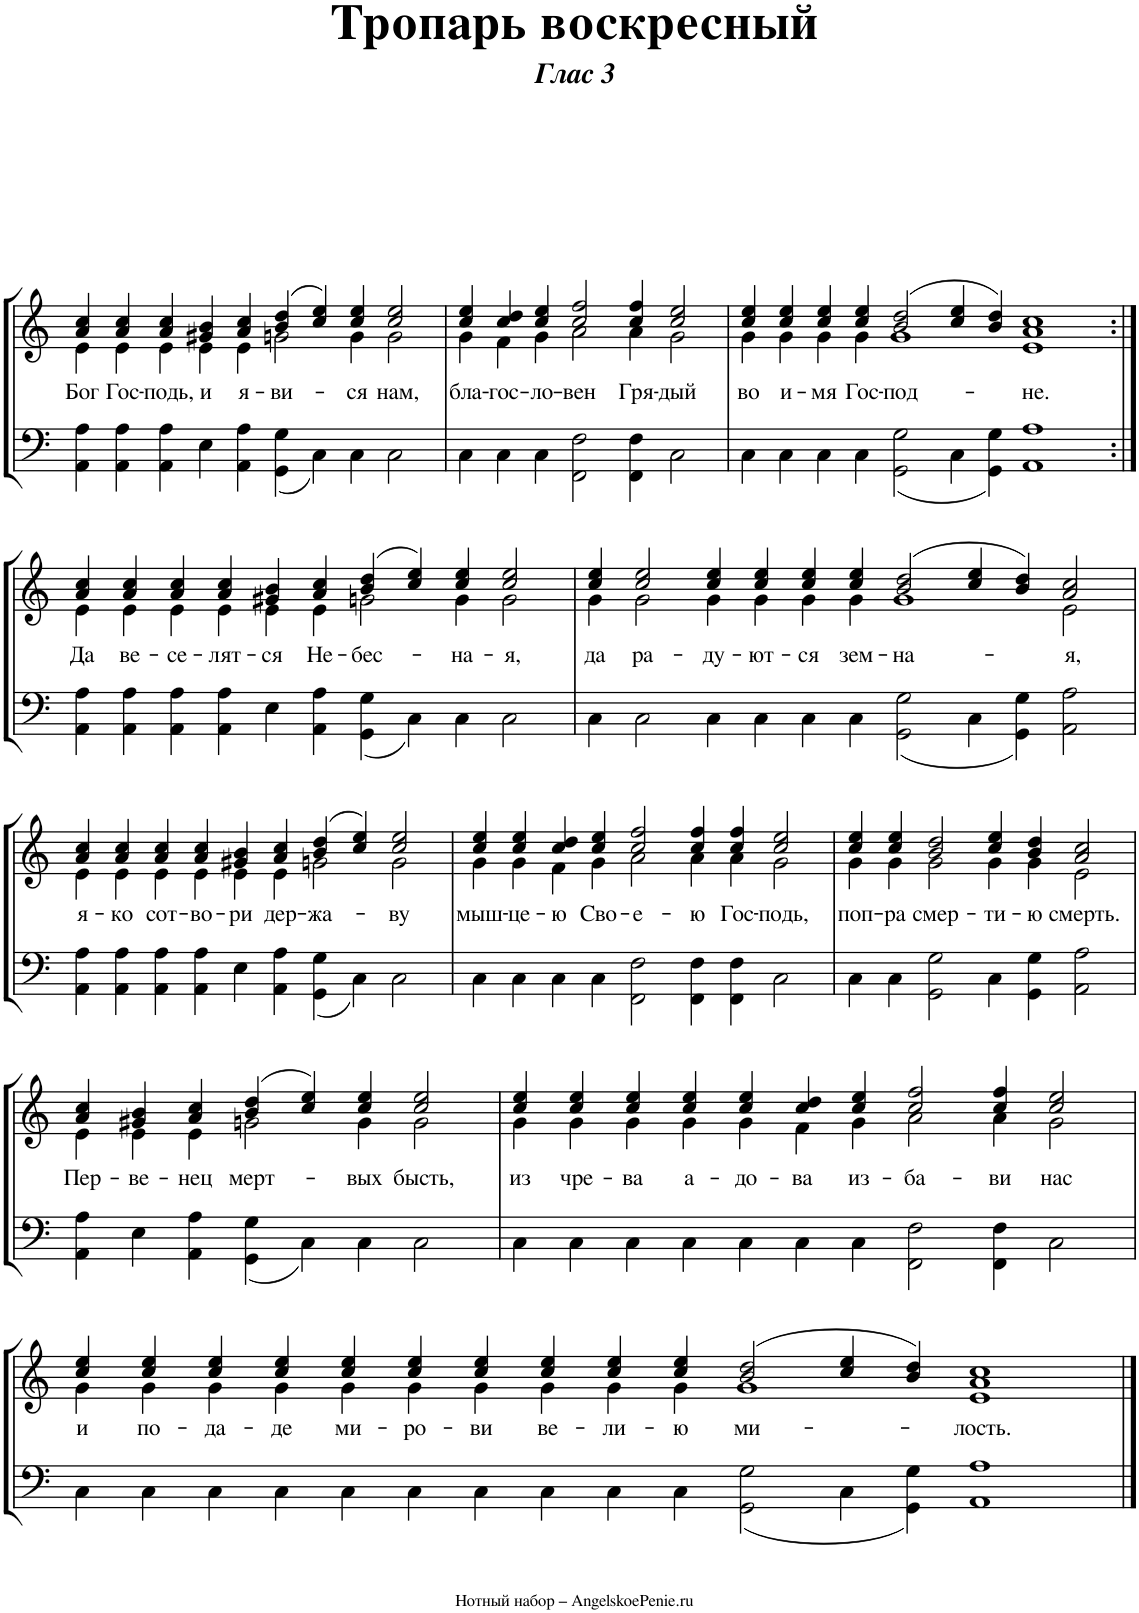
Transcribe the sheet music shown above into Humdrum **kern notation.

**kern	**kern	**text
*part1	*part1	*part1
*staff2	*staff1	*staff1
*I"Piano	*	*
*I'Pno.	*	*
*clefF4	*clefG2	*
*k[]	*k[]	*
*M63/4	*M63/4	*
=1	=1	=1
*^	*^	*
!	!	!	!	!LO:LY:b
000ryy	4AA\ 4A\	4a/ 4cc/	4e\	Бог
!	!	!	!	!LO:LY:b
.	4AA\ 4A\	4a/ 4cc/	4e\	Гос-
!	!	!	!	!LO:LY:b
.	4AA\ 4A\	4a/ 4cc/	4e\	-подь,
!	!	!	!	!LO:LY:b
.	4E\	4g#X/ 4b/	4e\	и
!	!	!	!	!LO:LY:b
.	4AA\ 4A\	4a/ 4cc/	4e\	я-
!	!	!	!	!LO:LY:b
.	4GG\ 4G\	(4b/ 4dd/	2gn\	-ви-
.	4C\	4cc/ 4ee/)	.	.
!	!	!	!	!LO:LY:b
.	4C\	4cc/ 4ee/	4g\	-ся
!	!	!	!	!LO:LY:b
.	2C\	2cc/ 2ee/	2g\	нам,
.	1ryy	000ryy	000ryy	.
.	1ryy	.	.	.
.	1ryy	.	.	.
.	1ryy	.	.	.
.	1ryy	.	.	.
.	1ryy	.	.	.
4%31ryy	.	.	.	.
.	1ryy	.	.	.
.	1ryy	.	.	.
.	1ryy	00ryy	00ryy	.
.	1ryy	.	.	.
.	1ryy	.	.	.
.	1ryy	.	.	.
.	1ryy	1ryy	1ryy	.
.	4ryy	4ryy	4ryy	.
=2	=2	=2	=2	=2
!	!	!	!	!LO:LY:b
000ryy	4C\	4cc/ 4ee/	4g\	бла-
!	!	!	!	!LO:LY:b
.	4C\	4cc/ 4dd/	4f\	-гос-
!	!	!	!	!LO:LY:b
.	4C\	4cc/ 4ee/	4g\	-ло-
!	!	!	!	!LO:LY:b
.	2FF\ 2F\	2cc/ 2ff/	2a\	-вен
!	!	!	!	!LO:LY:b
.	4FF\ 4F\	4cc/ 4ff/	4a\	Гря-
!	!	!	!	!LO:LY:b
.	2C\	2cc/ 2ee/	2g\	-дый
.	1ryy	000ryy	000ryy	.
.	1ryy	.	.	.
.	1ryy	.	.	.
.	1ryy	.	.	.
.	1ryy	.	.	.
.	1ryy	.	.	.
4%31ryy	1ryy	.	.	.
.	1ryy	.	.	.
.	1ryy	00ryy	00ryy	.
.	1ryy	.	.	.
.	4%15ryy	.	.	.
.	.	1..ryy	1..ryy	.
=3	=3	=3	=3	=3
!	!	!	!	!LO:LY:b
000ryy	4C\	4cc/ 4ee/	4g\	во
!	!	!	!	!LO:LY:b
.	4C\	4cc/ 4ee/	4g\	и-
!	!	!	!	!LO:LY:b
.	4C\	4cc/ 4ee/	4g\	-мя
!	!	!	!	!LO:LY:b
.	4C\	4cc/ 4ee/	4g\	Гос-
!	!	!	!	!LO:LY:b
.	2GG\ 2G\	(2b/ 2dd/	1g	-под-
.	4C\	4cc/ 4ee/	.	.
.	4GG\ 4G\	4b/ 4dd/)	.	.
!	!	!	!	!LO:LY:b
.	1AA 1A	1a 1cc	1e	-не.
.	1ryy	000ryy	000ryy	.
.	1ryy	.	.	.
.	1ryy	.	.	.
.	1ryy	.	.	.
.	1ryy	.	.	.
4%31ryy	1ryy	.	.	.
.	1ryy	.	.	.
.	1ryy	.	.	.
.	1ryy	00ryy	00ryy	.
.	4%15ryy	.	.	.
.	.	2.ryy	2.ryy	.
!!LO:LB:g=z	!!
=4:|!	=4:|!	=4:|!	=4:|!	=4:|!
!	!	!	!	!LO:LY:b
000ryy	4AA\ 4A\	4a/ 4cc/	4e\	Да
!	!	!	!	!LO:LY:b
.	4AA\ 4A\	4a/ 4cc/	4e\	ве-
!	!	!	!	!LO:LY:b
.	4AA\ 4A\	4a/ 4cc/	4e\	-се-
!	!	!	!	!LO:LY:b
.	4AA\ 4A\	4a/ 4cc/	4e\	-лят-
!	!	!	!	!LO:LY:b
.	4E\	4g#X/ 4b/	4e\	-ся
!	!	!	!	!LO:LY:b
.	4AA\ 4A\	4a/ 4cc/	4e\	Не-
!	!	!	!	!LO:LY:b
.	4GG\ 4G\	(4b/ 4dd/	2gn\	-бес-
.	4C\	4cc/ 4ee/)	.	.
!	!	!	!	!LO:LY:b
.	4C\	4cc/ 4ee/	4g\	-на-
!	!	!	!	!LO:LY:b
.	2C\	2cc/ 2ee/	2g\	-я,
.	1ryy	000ryy	000ryy	.
.	000.ryy	.	.	.
4%31ryy	.	.	.	.
.	.	00ryy	00ryy	.
.	.	1ryy	1ryy	.
=5	=5	=5	=5	=5
!	!	!	!	!LO:LY:b
000ryy	4C\	4cc/ 4ee/	4g\	да
!	!	!	!	!LO:LY:b
.	2C\	2cc/ 2ee/	2g\	ра-
!	!	!	!	!LO:LY:b
.	4C\	4cc/ 4ee/	4g\	-ду-
!	!	!	!	!LO:LY:b
.	4C\	4cc/ 4ee/	4g\	-ют-
!	!	!	!	!LO:LY:b
.	4C\	4cc/ 4ee/	4g\	-ся
!	!	!	!	!LO:LY:b
.	4C\	4cc/ 4ee/	4g\	зем-
!	!	!	!	!LO:LY:b
.	2GG\ 2G\	(2b/ 2dd/	1g	-на-
.	4C\	4cc/ 4ee/	.	.
.	4GG\ 4G\	4b/ 4dd/)	.	.
!	!	!	!	!LO:LY:b
.	2AA\ 2A\	2a/ 2cc/	2e\	-я,
.	1ryy	000ryy	000ryy	.
.	1ryy	.	.	.
.	1ryy	.	.	.
.	1ryy	.	.	.
.	1ryy	.	.	.
4%31ryy	.	.	.	.
.	2%15ryy	.	.	.
.	.	00ryy	00ryy	.
.	.	2ryy	2ryy	.
!!LO:LB:g=z	!!
=6	=6	=6	=6	=6
!	!	!	!	!LO:LY:b
000ryy	4AA\ 4A\	4a/ 4cc/	4e\	я-
!	!	!	!	!LO:LY:b
.	4AA\ 4A\	4a/ 4cc/	4e\	-ко
!	!	!	!	!LO:LY:b
.	4AA\ 4A\	4a/ 4cc/	4e\	сот-
!	!	!	!	!LO:LY:b
.	4AA\ 4A\	4a/ 4cc/	4e\	-во-
!	!	!	!	!LO:LY:b
.	4E\	4g#X/ 4b/	4e\	-ри
!	!	!	!	!LO:LY:b
.	4AA\ 4A\	4a/ 4cc/	4e\	дер-
!	!	!	!	!LO:LY:b
.	4GG\ 4G\	(4b/ 4dd/	2gn\	-жа-
.	4C\	4cc/ 4ee/)	.	.
!	!	!	!	!LO:LY:b
.	2C\	2cc/ 2ee/	2g\	-ву
.	1ryy	000ryy	000ryy	.
.	1ryy	.	.	.
.	1ryy	.	.	.
.	1ryy	.	.	.
.	1ryy	.	.	.
.	1ryy	.	.	.
4%31ryy	.	.	.	.
.	1ryy	.	.	.
.	1ryy	.	.	.
.	1ryy	00ryy	00ryy	.
.	1ryy	.	.	.
.	1ryy	.	.	.
.	1ryy	.	.	.
.	1ryy	1ryy	1ryy	.
.	4ryy	4ryy	4ryy	.
=7	=7	=7	=7	=7
!	!	!	!	!LO:LY:b
000ryy	4C\	4cc/ 4ee/	4g\	мыш-
!	!	!	!	!LO:LY:b
.	4C\	4cc/ 4ee/	4g\	-це-
!	!	!	!	!LO:LY:b
.	4C\	4cc/ 4dd/	4f\	-ю
!	!	!	!	!LO:LY:b
.	4C\	4cc/ 4ee/	4g\	Сво-
!	!	!	!	!LO:LY:b
.	2FF\ 2F\	2cc/ 2ff/	2a\	-е-
!	!	!	!	!LO:LY:b
.	4FF\ 4F\	4cc/ 4ff/	4a\	-ю
!	!	!	!	!LO:LY:b
.	4FF\ 4F\	4cc/ 4ff/	4a\	Гос-
!	!	!	!	!LO:LY:b
.	2C\	2cc/ 2ee/	2g\	-подь,
.	1ryy	000ryy	000ryy	.
.	1ryy	.	.	.
.	1ryy	.	.	.
.	1ryy	.	.	.
.	1ryy	.	.	.
.	1ryy	.	.	.
4%31ryy	.	.	.	.
.	1ryy	.	.	.
.	1ryy	.	.	.
.	1ryy	00ryy	00ryy	.
.	1ryy	.	.	.
.	1ryy	.	.	.
.	1ryy	.	.	.
.	1ryy	1ryy	1ryy	.
.	4ryy	4ryy	4ryy	.
=8	=8	=8	=8	=8
!	!	!	!	!LO:LY:b
000ryy	4C\	4cc/ 4ee/	4g\	поп-
!	!	!	!	!LO:LY:b
.	4C\	4cc/ 4ee/	4g\	-ра
!	!	!	!	!LO:LY:b
.	2GG\ 2G\	2b/ 2dd/	2g\	смер-
!	!	!	!	!LO:LY:b
.	4C\	4cc/ 4ee/	4g\	-ти-
!	!	!	!	!LO:LY:b
.	4GG\ 4G\	4b/ 4dd/	4g\	-ю
!	!	!	!	!LO:LY:b
.	2AA\ 2A\	2a/ 2cc/	2e\	смерть.
.	1ryy	000ryy	000ryy	.
.	1ryy	.	.	.
.	1ryy	.	.	.
.	1ryy	.	.	.
.	1ryy	.	.	.
.	1ryy	.	.	.
4%31ryy	1ryy	.	.	.
.	1ryy	.	.	.
.	1ryy	00ryy	00ryy	.
.	1ryy	.	.	.
.	4%15ryy	.	.	.
.	.	1..ryy	1..ryy	.
!!LO:LB:g=z	!!
=9	=9	=9	=9	=9
!	!	!	!	!LO:LY:b
000ryy	4AA\ 4A\	4a/ 4cc/	4e\	Пер-
!	!	!	!	!LO:LY:b
.	4E\	4g#X/ 4b/	4e\	-ве-
!	!	!	!	!LO:LY:b
.	4AA\ 4A\	4a/ 4cc/	4e\	-нец
!	!	!	!	!LO:LY:b
.	4GG\ 4G\	(4b/ 4dd/	2gn\	мерт-
.	4C\	4cc/ 4ee/)	.	.
!	!	!	!	!LO:LY:b
.	4C\	4cc/ 4ee/	4g\	-вых
!	!	!	!	!LO:LY:b
.	2C\	2cc/ 2ee/	2g\	бысть,
.	1ryy	000ryy	000ryy	.
.	1ryy	.	.	.
.	1ryy	.	.	.
.	1ryy	.	.	.
.	1ryy	.	.	.
.	1ryy	.	.	.
4%31ryy	1ryy	.	.	.
.	1ryy	.	.	.
.	1ryy	00ryy	00ryy	.
.	1ryy	.	.	.
.	4%15ryy	.	.	.
.	.	1..ryy	1..ryy	.
=10	=10	=10	=10	=10
!	!	!	!	!LO:LY:b
000ryy	4C\	4cc/ 4ee/	4g\	из
!	!	!	!	!LO:LY:b
.	4C\	4cc/ 4ee/	4g\	чре-
!	!	!	!	!LO:LY:b
.	4C\	4cc/ 4ee/	4g\	-ва
!	!	!	!	!LO:LY:b
.	4C\	4cc/ 4ee/	4g\	а-
!	!	!	!	!LO:LY:b
.	4C\	4cc/ 4ee/	4g\	-до-
!	!	!	!	!LO:LY:b
.	4C\	4cc/ 4dd/	4f\	-ва
!	!	!	!	!LO:LY:b
.	4C\	4cc/ 4ee/	4g\	из-
!	!	!	!	!LO:LY:b
.	2FF\ 2F\	2cc/ 2ff/	2a\	-ба-
!	!	!	!	!LO:LY:b
.	4FF\ 4F\	4cc/ 4ff/	4a\	-ви
!	!	!	!	!LO:LY:b
.	2C\	2cc/ 2ee/	2g\	нас
.	1ryy	000ryy	000ryy	.
.	1ryy	.	.	.
.	1ryy	.	.	.
.	1ryy	.	.	.
.	1ryy	.	.	.
4%31ryy	1ryy	.	.	.
.	1ryy	.	.	.
.	1ryy	.	.	.
.	1ryy	00ryy	00ryy	.
.	4%15ryy	.	.	.
.	.	2.ryy	2.ryy	.
!!LO:LB:g=z	!!
=11	=11	=11	=11	=11
!	!	!	!	!LO:LY:b
000ryy	4C\	4cc/ 4ee/	4g\	и
!	!	!	!	!LO:LY:b
.	4C\	4cc/ 4ee/	4g\	по-
!	!	!	!	!LO:LY:b
.	4C\	4cc/ 4ee/	4g\	-да-
!	!	!	!	!LO:LY:b
.	4C\	4cc/ 4ee/	4g\	-де
!	!	!	!	!LO:LY:b
.	4C\	4cc/ 4ee/	4g\	ми-
!	!	!	!	!LO:LY:b
.	4C\	4cc/ 4ee/	4g\	-ро-
!	!	!	!	!LO:LY:b
.	4C\	4cc/ 4ee/	4g\	-ви
!	!	!	!	!LO:LY:b
.	4C\	4cc/ 4ee/	4g\	ве-
!	!	!	!	!LO:LY:b
.	4C\	4cc/ 4ee/	4g\	-ли-
!	!	!	!	!LO:LY:b
.	4C\	4cc/ 4ee/	4g\	-ю
!	!	!	!	!LO:LY:b
.	2GG\ 2G\	(2b/ 2dd/	1g	ми-
.	4C\	4cc/ 4ee/	.	.
.	4GG\ 4G\	4b/ 4dd/)	.	.
!	!	!	!	!LO:LY:b
.	1AA 1A	1a 1cc	1e	-лость.
.	1ryy	000ryy	000ryy	.
.	1ryy	.	.	.
.	1ryy	.	.	.
.	1ryy	.	.	.
4%31ryy	.	.	.	.
.	1ryy	.	.	.
.	1ryy	.	.	.
.	1ryy	.	.	.
.	1ryy	.	.	.
.	1ryy	0ryy	0ryy	.
.	1ryy	.	.	.
.	1ryy	1ryy	1ryy	.
.	4ryy	4ryy	4ryy	.
*v	*v	*	*	*
*	*v	*v	*
==	==	==
*-	*-	*-
